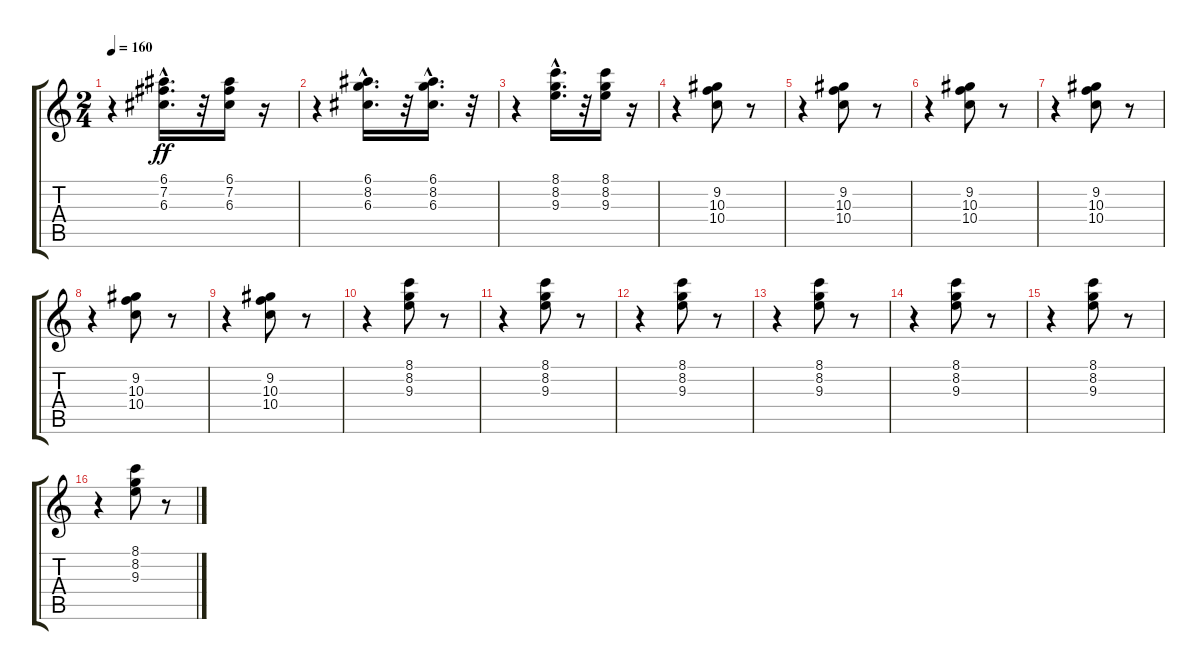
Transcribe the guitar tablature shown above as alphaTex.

\track "" {instrument acousticguitarsteel}
\staff {score tabs}
\tuning (E4 B3 G3 D3 A2 E2) {hide}
\ts (2 4)
\tempo 160
\clef g2
\ks c
r.4{dy ff} (6.1{hac} 7.2{hac} 6.3{hac}).16{d} r.32 (6.1 7.2 6.3).16 r.16 |
r.4 (6.1{hac} 8.2{hac} 6.3).16{d} r.32 (6.1{hac} 8.2 6.3).16{d} r.32 |
r.4 (8.1{hac} 8.2{hac} 9.3{hac}).16{d} r.32 (8.1 8.2 9.3).16 r.16 |
r.4 (9.2 10.3 10.4).8 r.8 |
r.4 (9.2 10.3 10.4).8 r.8 |
r.4 (9.2 10.3 10.4).8 r.8 |
r.4 (9.2 10.3 10.4).8 r.8 |
r.4 (9.2 10.3 10.4).8 r.8 |
r.4 (9.2 10.3 10.4).8 r.8 |
r.4 (8.1 8.2 9.3).8 r.8 |
r.4 (8.1 8.2 9.3).8 r.8 |
r.4 (8.1 8.2 9.3).8 r.8 |
r.4 (8.1 8.2 9.3).8 r.8 |
r.4 (8.1 8.2 9.3).8 r.8 |
r.4 (8.1 8.2 9.3).8 r.8 |
r.4 (8.1 8.2 9.3).8 r.8
